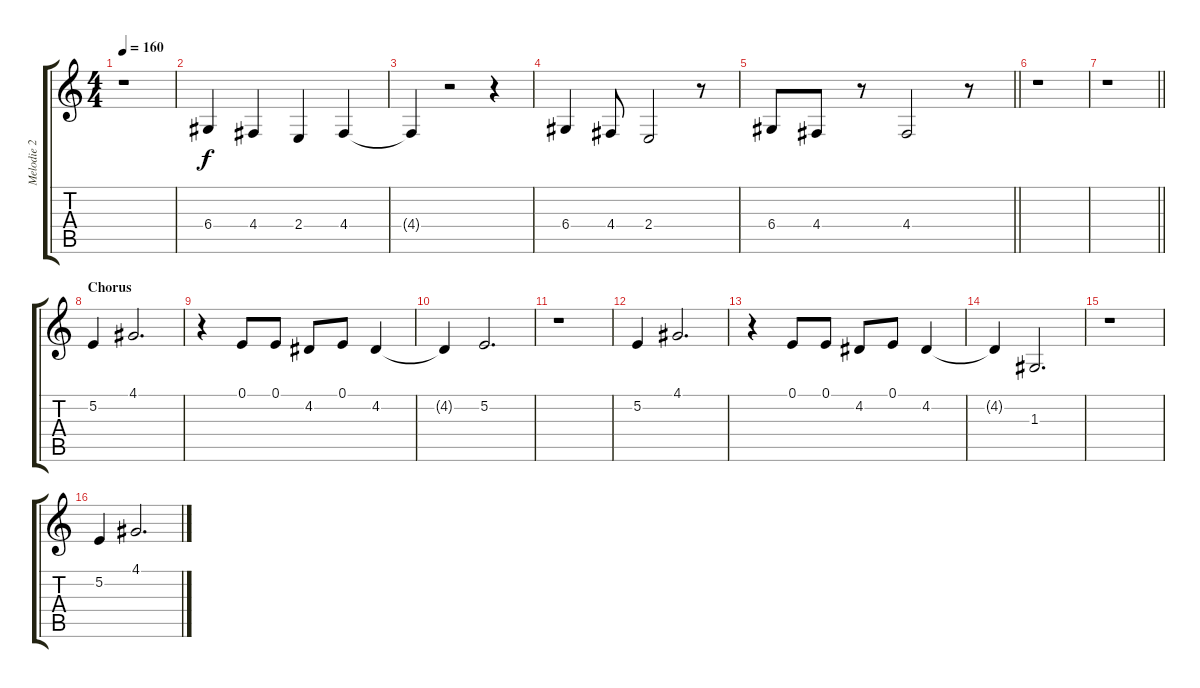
\track ("Melodie 2" "Melodie 2") {instrument bassoon}
\staff {score tabs}
\tuning (E4 B3 G3 D3 A2 E2) {hide}
\ts (4 4)
\tempo 160
\clef g2
\ks c
r.1{dy f} |
6.4.4 4.4.4 2.4.4 4.4.4 |
4.4{t}.4 r.2 r.4 |
6.4.4 4.4.8 2.4.2 r.8 |
\barLineRight lightlight
6.4.8 4.4.8 r.8 4.4.2 r.8 |
r.1 |
\barLineRight lightlight
r.1 |
\section ("" "Chorus")
5.2.4{instrument clarinet} 4.1.2{d} |
r.4 0.1.8 0.1.8 4.2.8 0.1.8 4.2.4 |
4.2{t}.4 5.2.2{d} |
r.1 |
5.2.4 4.1.2{d} |
r.4 0.1.8 0.1.8 4.2.8 0.1.8 4.2.4 |
4.2{t}.4 1.3.2{d} |
r.1 |
5.2.4 4.1.2{d}
